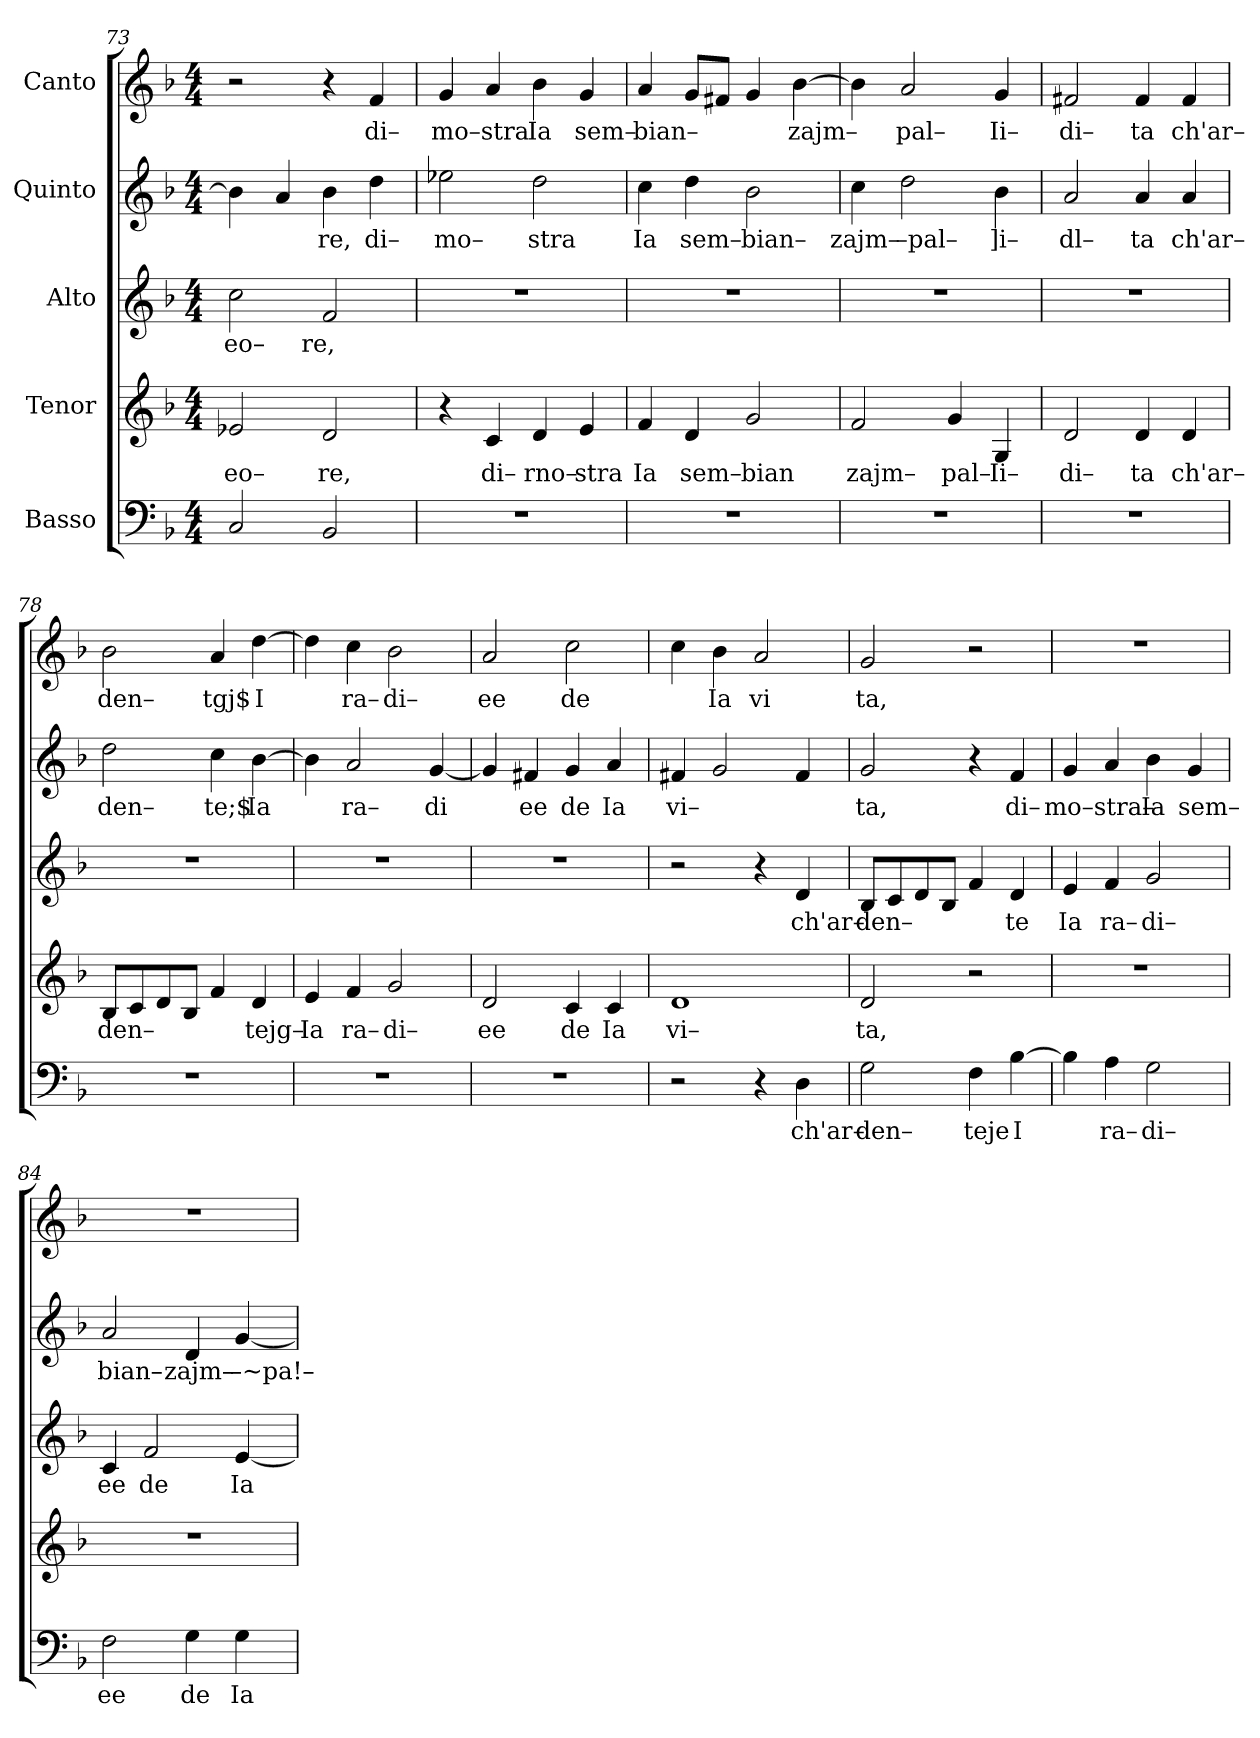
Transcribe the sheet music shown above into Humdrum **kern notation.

**kern	**text	**kern	**text	**kern	**text	**kern	**text	**kern	**text
*part5	*part5	*part4	*part4	*part3	*part3	*part2	*part2	*part1	*part1
*staff5	*staff5	*staff4	*staff4	*staff3	*staff3	*staff2	*staff2	*staff1	*staff1
*I"Basso	*	*I"Tenor	*	*I"Alto	*	*I"Quinto	*	*I"Canto	*
*clefF4	*	*clefG2	*	*clefG2	*	*clefG2	*	*clefG2	*
*k[b-]	*	*k[b-]	*	*k[b-]	*	*k[b-]	*	*k[b-]	*
*F:	*	*F:	*	*F:	*	*F:	*	*F:	*
*M4/4	*	*M4/4	*	*M4/4	*	*M4/4	*	*M4/4	*
=73	=73	=73	=73	=73	=73	=73	=73	=73	=73
!	!	!	!LO:LY:b	!	!LO:LY:b	!	!	!	!
2C/	.	2e-X/	eo–	2cc\	eo–	4b-\]	.	2r	.
.	.	.	.	.	.	4a/	.	.	.
!	!	!	!LO:LY:b	!	!LO:LY:b	!	!LO:LY:b	!	!
2BB-/	.	2d/	re,	2f/	re,	4b-\	re,	4r	.
!	!	!	!	!	!	!	!LO:LY:b	!	!LO:LY:b
.	.	.	.	.	.	4dd\	di–	4f/	di–
=74	=74	=74	=74	=74	=74	=74	=74	=74	=74
!	!	!	!	!	!	!	!LO:LY:b	!	!LO:LY:b
1r	.	4r	.	1r	.	2ee-X\	mo–	4g/	mo–
!	!	!	!LO:LY:b	!	!	!	!	!	!LO:LY:b
.	.	4c/	di–	.	.	.	.	4a/	stra
!	!	!	!LO:LY:b	!	!	!	!LO:LY:b	!	!LO:LY:b
.	.	4d/	rno–	.	.	2dd\	stra	4b-\	Ia
!	!	!	!LO:LY:b	!	!	!	!	!	!LO:LY:b
.	.	4e/	stra	.	.	.	.	4g/	sem–
=75	=75	=75	=75	=75	=75	=75	=75	=75	=75
!	!	!	!LO:LY:b	!	!	!	!LO:LY:b	!	!LO:LY:b
1r	.	4f/	Ia	1r	.	4cc\	Ia	4a/	bian–
!	!	!	!LO:LY:b	!	!	!	!LO:LY:b	!	!
.	.	4d/	sem–	.	.	4dd\	sem–	8g/L	.
.	.	.	.	.	.	.	.	8f#X/J	.
!	!	!	!LO:LY:b	!	!	!	!LO:LY:b	!	!
.	.	2g/	bian	.	.	2b-\	bian–	4g/	.
!	!	!	!	!	!	!	!	!	!LO:LY:b
.	.	.	.	.	.	.	.	[4b-\	zajm–
=76	=76	=76	=76	=76	=76	=76	=76	=76	=76
!	!	!	!LO:LY:b	!	!	!	!LO:LY:b	!	!
1r	.	2f/	zajm–	1r	.	4cc\	zajm–	4b-\]	.
!	!	!	!	!	!	!	!LO:LY:b	!	!LO:LY:b
.	.	.	.	.	.	2dd\	–pal–	2a/	pal–
!	!	!	!LO:LY:b	!	!	!	!	!	!
.	.	4g/	pal–	.	.	.	.	.	.
!	!	!	!LO:LY:b	!	!	!	!LO:LY:b	!	!LO:LY:b
.	.	4G/	Ii–	.	.	4b-\	]i–	4g/	Ii–
=77	=77	=77	=77	=77	=77	=77	=77	=77	=77
!	!	!	!LO:LY:b	!	!	!	!LO:LY:b	!	!LO:LY:b
1r	.	2d/	di–	1r	.	2a/	dl–	2f#X/	di–
!	!	!	!LO:LY:b	!	!	!	!LO:LY:b	!	!LO:LY:b
.	.	4d/	ta	.	.	4a/	ta	4f#/	ta
!	!	!	!LO:LY:b	!	!	!	!LO:LY:b	!	!LO:LY:b
.	.	4d/	ch'ar–	.	.	4a/	ch'ar–	4f#/	ch'ar–
=78	=78	=78	=78	=78	=78	=78	=78	=78	=78
!	!	!	!LO:LY:b	!	!	!	!LO:LY:b	!	!LO:LY:b
1r	.	8B-/L	den–	1r	.	2dd\	den–	2b-\	den–
.	.	8c/	.	.	.	.	.	.	.
.	.	8d/	.	.	.	.	.	.	.
.	.	8B-/J	.	.	.	.	.	.	.
!	!	!	!	!	!	!	!LO:LY:b	!	!LO:LY:b
.	.	4f/	.	.	.	4cc\	te;$	4a/	tgj$
!	!	!	!LO:LY:b	!	!	!	!LO:LY:b	!	!LO:LY:b
.	.	4d/	tejg–	.	.	[4b-\	Ia	[4dd\	I
=79	=79	=79	=79	=79	=79	=79	=79	=79	=79
!	!	!	!LO:LY:b	!	!	!	!	!	!
1r	.	4e/	Ia	1r	.	4b-\]	.	4dd\]	.
!	!	!	!LO:LY:b	!	!	!	!LO:LY:b	!	!LO:LY:b
.	.	4f/	ra–	.	.	2a/	ra–	4cc\	ra–
!	!	!	!LO:LY:b	!	!	!	!	!	!LO:LY:b
.	.	2g/	di–	.	.	.	.	2b-\	di–
!	!	!	!	!	!	!	!LO:LY:b	!	!
.	.	.	.	.	.	[4g/	di	.	.
=80	=80	=80	=80	=80	=80	=80	=80	=80	=80
!	!	!	!LO:LY:b	!	!	!	!	!	!LO:LY:b
1r	.	2d/	ee	1r	.	4g/]	.	2a/	ee
!	!	!	!	!	!	!	!LO:LY:b	!	!
.	.	.	.	.	.	4f#X/	ee	.	.
!	!	!	!LO:LY:b	!	!	!	!LO:LY:b	!	!LO:LY:b
.	.	4c/	de	.	.	4g/	de	2cc\	de
!	!	!	!LO:LY:b	!	!	!	!LO:LY:b	!	!
.	.	4c/	Ia	.	.	4a/	Ia	.	.
=81	=81	=81	=81	=81	=81	=81	=81	=81	=81
!	!	!	!LO:LY:b	!	!	!	!LO:LY:b	!	!
2r	.	1d	vi–	2r	.	4f#X/	vi–	4cc\	.
!	!	!	!	!	!	!	!	!	!LO:LY:b
.	.	.	.	.	.	2g/	.	4b-\	Ia
!	!	!	!	!	!	!	!	!	!LO:LY:b
4r	.	.	.	4r	.	.	.	2a/	vi
!	!LO:LY:b	!	!	!	!LO:LY:b	!	!	!	!
4D\	ch'ar–	.	.	4d/	ch'ar–	4f#/	.	.	.
=82	=82	=82	=82	=82	=82	=82	=82	=82	=82
!	!LO:LY:b	!	!LO:LY:b	!	!LO:LY:b	!	!LO:LY:b	!	!LO:LY:b
2G\	den–	2d/	ta,	8B-/L	den–	2g/	ta,	2g/	ta,
.	.	.	.	8c/	.	.	.	.	.
.	.	.	.	8d/	.	.	.	.	.
.	.	.	.	8B-/J	.	.	.	.	.
!	!LO:LY:b	!	!	!	!	!	!	!	!
4F\	teje	2r	.	4f/	.	4r	.	2r	.
!	!LO:LY:b	!	!	!	!LO:LY:b	!	!LO:LY:b	!	!
[4B-\	I	.	.	4d/	te	4f/	di–	.	.
=83	=83	=83	=83	=83	=83	=83	=83	=83	=83
!	!	!	!	!	!LO:LY:b	!	!LO:LY:b	!	!
4B-\]	.	1r	.	4e/	Ia	4g/	mo–stra–	1r	.
!	!LO:LY:b	!	!	!	!LO:LY:b	!	!	!	!
4A\	ra–	.	.	4f/	ra–	4a/	.	.	.
!	!LO:LY:b	!	!	!	!LO:LY:b	!	!LO:LY:b	!	!
2G\	di–	.	.	2g/	di–	4b-\	Ia	.	.
!	!	!	!	!	!	!	!LO:LY:b	!	!
.	.	.	.	.	.	4g/	sem–	.	.
=84	=84	=84	=84	=84	=84	=84	=84	=84	=84
!	!LO:LY:b	!	!	!	!LO:LY:b	!	!LO:LY:b	!	!
2F\	ee	1r	.	4c/	ee	2a/	bian–	1r	.
!	!	!	!	!	!LO:LY:b	!	!	!	!
.	.	.	.	2f/	de	.	.	.	.
!	!LO:LY:b	!	!	!	!	!	!LO:LY:b	!	!
4G\	de	.	.	.	.	4d/	zajm–	.	.
!	!LO:LY:b	!	!	!	!LO:LY:b	!	!LO:LY:b	!	!
4G\	Ia	.	.	[4e/	Ia	[4g/	–~pa!–	.	.
=	=	=	=	=	=	=	=	=	=
*-	*-	*-	*-	*-	*-	*-	*-	*-	*-
